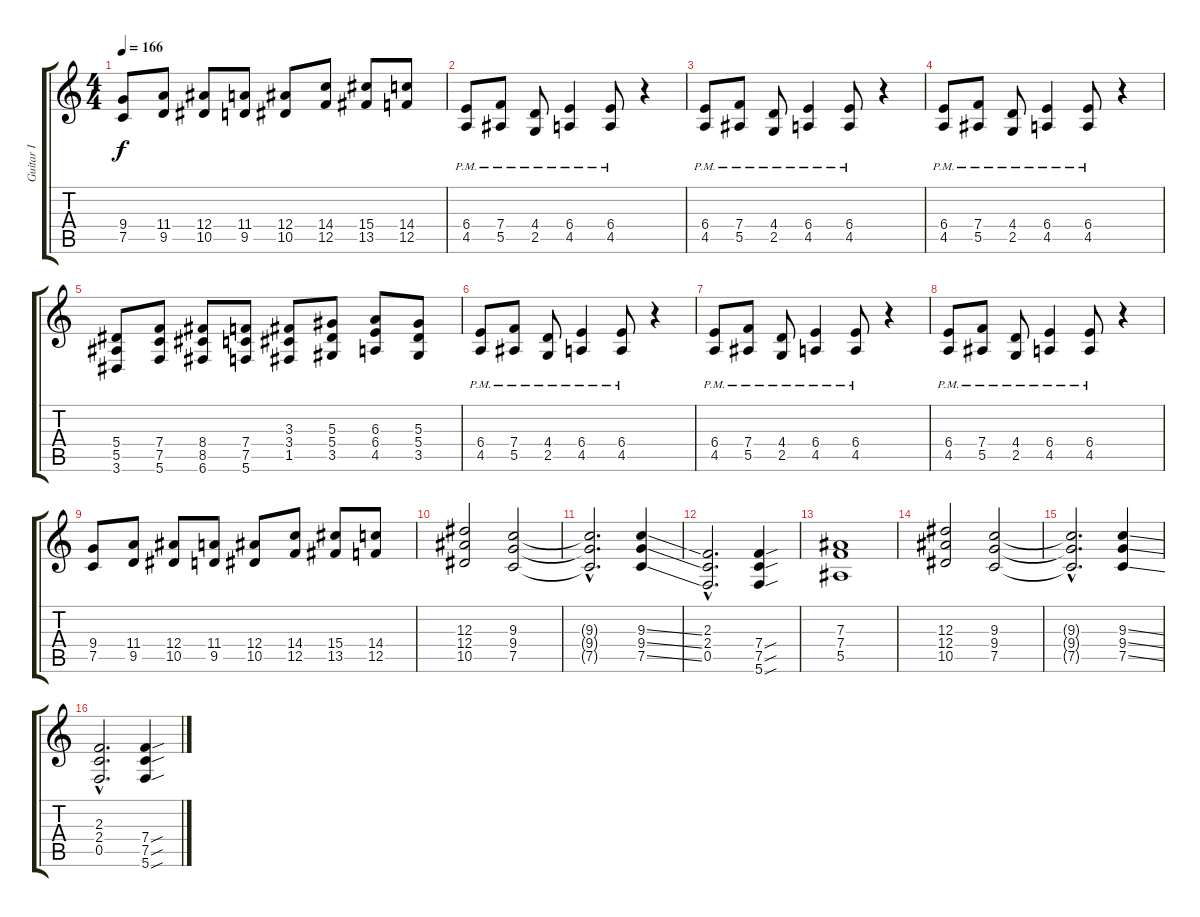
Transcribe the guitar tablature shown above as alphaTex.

\track ("Guitar I" "Guitar I") {instrument distortionguitar}
\staff {score tabs}
\tuning (C4 G3 Eb3 Bb2 F2 C2) {hide}
\ts (4 4)
\tempo 166
\clef g2
\ks c
(9.4 7.5).8{dy f} (11.4 9.5).8 (12.4 10.5).8 (11.4 9.5).8 (12.4 10.5).8 (14.4 12.5).8 (15.4 13.5).8 (14.4 12.5).8 |
(6.4{pm} 4.5{pm}).8 (7.4{pm} 5.5{pm}).8 (4.4{pm} 2.5{pm}).8 (6.4{pm} 4.5{pm}).4 (6.4{pm} 4.5{pm}).8 r.4 |
(6.4{pm} 4.5{pm}).8 (7.4{pm} 5.5{pm}).8 (4.4{pm} 2.5{pm}).8 (6.4{pm} 4.5{pm}).4 (6.4{pm} 4.5{pm}).8 r.4 |
(6.4{pm} 4.5{pm}).8 (7.4{pm} 5.5{pm}).8 (4.4{pm} 2.5{pm}).8 (6.4{pm} 4.5{pm}).4 (6.4{pm} 4.5{pm}).8 r.4 |
(5.4 5.5 3.6).8 (7.4 7.5 5.6).8 (8.4 8.5 6.6).8 (7.4 7.5 5.6).8 (3.3 3.4 1.5).8 (5.3 5.4 3.5).8 (6.3 6.4 4.5).8 (5.3 5.4 3.5).8 |
(6.4{pm} 4.5{pm}).8 (7.4{pm} 5.5{pm}).8 (4.4{pm} 2.5{pm}).8 (6.4{pm} 4.5{pm}).4 (6.4{pm} 4.5{pm}).8 r.4 |
(6.4{pm} 4.5{pm}).8 (7.4{pm} 5.5{pm}).8 (4.4{pm} 2.5{pm}).8 (6.4{pm} 4.5{pm}).4 (6.4{pm} 4.5{pm}).8 r.4 |
(6.4{pm} 4.5{pm}).8 (7.4{pm} 5.5{pm}).8 (4.4{pm} 2.5{pm}).8 (6.4{pm} 4.5{pm}).4 (6.4{pm} 4.5{pm}).8 r.4 |
(9.4 7.5).8 (11.4 9.5).8 (12.4 10.5).8 (11.4 9.5).8 (12.4 10.5).8 (14.4 12.5).8 (15.4 13.5).8 (14.4 12.5).8 |
(12.3 12.4 10.5).2{volume 14 balance 15} (9.3 9.4 7.5).2 |
(9.3{hac t} 9.4{hac t} 7.5{hac t}).2{d} (9.3{ss} 9.4{ss} 7.5{ss}).4 |
(2.3{hac} 2.4{hac} 0.5{hac}).2{d} (7.4{sou} 7.5{sou} 5.6{sou}).4 |
(7.3 7.4 5.5).1 |
(12.3 12.4 10.5).2 (9.3 9.4 7.5).2 |
(9.3{hac t} 9.4{hac t} 7.5{hac t}).2{d} (9.3{ss} 9.4{ss} 7.5{ss}).4 |
(2.3{hac} 2.4{hac} 0.5{hac}).2{d} (7.4{sou} 7.5{sou} 5.6{sou}).4
